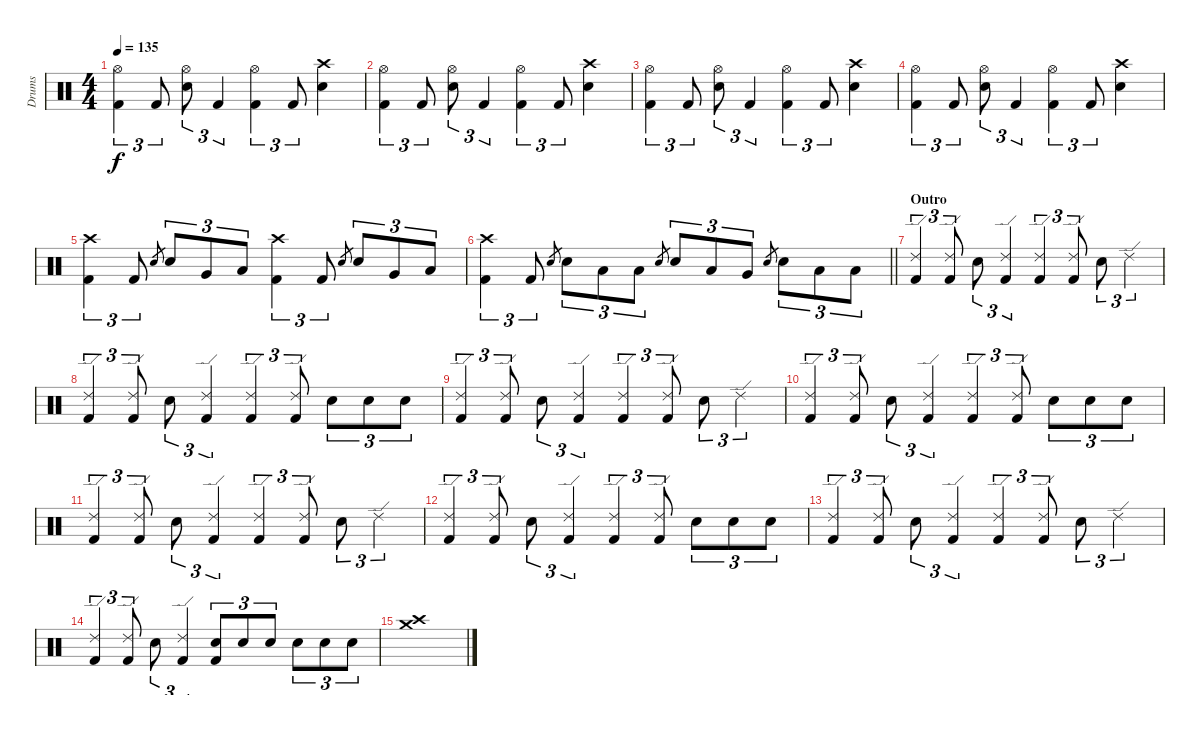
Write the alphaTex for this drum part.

\track ("Drums" "Drums") {instrument percussion}
\staff {score}
\articulation defaults
\ts (4 4)
\tempo 135
\clef neutral
\ks c
("Hi-Hat (open)" "Kick (hit) 2").4{tu (3 2) dy f} "Kick (hit) 2".8{tu (3 2)} ("Hi-Hat (open)" "Electric Snare (hit)").8{tu (3 2)} "Kick (hit) 2".4{tu (3 2)} ("Hi-Hat (open)" "Kick (hit) 2").4{tu (3 2)} "Kick (hit) 2".8{tu (3 2)} ("Crash high (hit)" "Electric Snare (hit)").4 |
("Hi-Hat (open)" "Kick (hit) 2").4{tu (3 2)} "Kick (hit) 2".8{tu (3 2)} ("Hi-Hat (open)" "Electric Snare (hit)").8{tu (3 2)} "Kick (hit) 2".4{tu (3 2)} ("Hi-Hat (open)" "Kick (hit) 2").4{tu (3 2)} "Kick (hit) 2".8{tu (3 2)} ("Crash high (hit)" "Electric Snare (hit)").4 |
("Hi-Hat (open)" "Kick (hit) 2").4{tu (3 2)} "Kick (hit) 2".8{tu (3 2)} ("Hi-Hat (open)" "Electric Snare (hit)").8{tu (3 2)} "Kick (hit) 2".4{tu (3 2)} ("Hi-Hat (open)" "Kick (hit) 2").4{tu (3 2)} "Kick (hit) 2".8{tu (3 2)} ("Crash high (hit)" "Electric Snare (hit)").4 |
("Hi-Hat (open)" "Kick (hit) 2").4{tu (3 2)} "Kick (hit) 2".8{tu (3 2)} ("Hi-Hat (open)" "Electric Snare (hit)").8{tu (3 2)} "Kick (hit) 2".4{tu (3 2)} ("Hi-Hat (open)" "Kick (hit) 2").4{tu (3 2)} "Kick (hit) 2".8{tu (3 2)} ("Crash high (hit)" "Electric Snare (hit)").4 |
("Crash high (hit)" "Kick (hit) 2").4{tu (3 2)} "Kick (hit) 2".8{tu (3 2)} "Electric Snare (hit)".8{gr} "Electric Snare (hit)".8{tu (3 2)} "Very Low Tom (hit)".8{tu (3 2)} "Low Floor Tom (hit)".8{tu (3 2)} ("Crash high (hit)" "Kick (hit) 2").4{tu (3 2)} "Kick (hit) 2".8{tu (3 2)} "Electric Snare (hit)".8{gr} "Electric Snare (hit)".8{tu (3 2)} "Very Low Tom (hit)".8{tu (3 2)} "Low Floor Tom (hit)".8{tu (3 2)} |
\barLineRight lightlight
("Crash high (hit)" "Kick (hit) 2").4{tu (3 2)} "Kick (hit) 2".8{tu (3 2)} "Electric Snare (hit)".8{gr} "Electric Snare (hit)".8{tu (3 2)} "Low Tom (hit)".8{tu (3 2)} "Low Tom (hit)".8{tu (3 2)} "Electric Snare (hit)".8{gr} "Electric Snare (hit)".8{tu (3 2)} "Low Floor Tom (hit)".8{tu (3 2)} "Very Low Tom (hit)".8{tu (3 2)} "Electric Snare (hit)".8{gr} "Electric Snare (hit)".8{tu (3 2)} "Low Floor Tom (hit)".8{tu (3 2)} "Low Floor Tom (hit)".8{tu (3 2)} |
\section ("" "Outro")
("Ride (edge) 2" "Kick (hit) 2").4{tu (3 2)} ("Ride (edge) 2" "Kick (hit) 2").8{tu (3 2)} "Electric Snare (hit)".8{tu (3 2)} ("Ride (edge) 2" "Kick (hit) 2").4{tu (3 2)} ("Ride (edge) 2" "Kick (hit) 2").4{tu (3 2)} ("Ride (edge) 2" "Kick (hit) 2").8{tu (3 2)} "Electric Snare (hit)".8{tu (3 2)} "Ride (edge) 2".4{tu (3 2)} |
("Ride (edge) 2" "Kick (hit) 2").4{tu (3 2)} ("Ride (edge) 2" "Kick (hit) 2").8{tu (3 2)} "Electric Snare (hit)".8{tu (3 2)} ("Ride (edge) 2" "Kick (hit) 2").4{tu (3 2)} ("Ride (edge) 2" "Kick (hit) 2").4{tu (3 2)} ("Ride (edge) 2" "Kick (hit) 2").8{tu (3 2)} "Electric Snare (hit)".8{tu (3 2)} "Electric Snare (hit)".8{tu (3 2)} "Electric Snare (hit)".8{tu (3 2)} |
("Ride (edge) 2" "Kick (hit) 2").4{tu (3 2)} ("Ride (edge) 2" "Kick (hit) 2").8{tu (3 2)} "Electric Snare (hit)".8{tu (3 2)} ("Ride (edge) 2" "Kick (hit) 2").4{tu (3 2)} ("Ride (edge) 2" "Kick (hit) 2").4{tu (3 2)} ("Ride (edge) 2" "Kick (hit) 2").8{tu (3 2)} "Electric Snare (hit)".8{tu (3 2)} "Ride (edge) 2".4{tu (3 2)} |
("Ride (edge) 2" "Kick (hit) 2").4{tu (3 2)} ("Ride (edge) 2" "Kick (hit) 2").8{tu (3 2)} "Electric Snare (hit)".8{tu (3 2)} ("Ride (edge) 2" "Kick (hit) 2").4{tu (3 2)} ("Ride (edge) 2" "Kick (hit) 2").4{tu (3 2)} ("Ride (edge) 2" "Kick (hit) 2").8{tu (3 2)} "Electric Snare (hit)".8{tu (3 2)} "Electric Snare (hit)".8{tu (3 2)} "Electric Snare (hit)".8{tu (3 2)} |
("Ride (edge) 2" "Kick (hit) 2").4{tu (3 2)} ("Ride (edge) 2" "Kick (hit) 2").8{tu (3 2)} "Electric Snare (hit)".8{tu (3 2)} ("Ride (edge) 2" "Kick (hit) 2").4{tu (3 2)} ("Ride (edge) 2" "Kick (hit) 2").4{tu (3 2)} ("Ride (edge) 2" "Kick (hit) 2").8{tu (3 2)} "Electric Snare (hit)".8{tu (3 2)} "Ride (edge) 2".4{tu (3 2)} |
("Ride (edge) 2" "Kick (hit) 2").4{tu (3 2)} ("Ride (edge) 2" "Kick (hit) 2").8{tu (3 2)} "Electric Snare (hit)".8{tu (3 2)} ("Ride (edge) 2" "Kick (hit) 2").4{tu (3 2)} ("Ride (edge) 2" "Kick (hit) 2").4{tu (3 2)} ("Ride (edge) 2" "Kick (hit) 2").8{tu (3 2)} "Electric Snare (hit)".8{tu (3 2)} "Electric Snare (hit)".8{tu (3 2)} "Electric Snare (hit)".8{tu (3 2)} |
("Ride (edge) 2" "Kick (hit) 2").4{tu (3 2)} ("Ride (edge) 2" "Kick (hit) 2").8{tu (3 2)} "Electric Snare (hit)".8{tu (3 2)} ("Ride (edge) 2" "Kick (hit) 2").4{tu (3 2)} ("Ride (edge) 2" "Kick (hit) 2").4{tu (3 2)} ("Ride (edge) 2" "Kick (hit) 2").8{tu (3 2)} "Electric Snare (hit)".8{tu (3 2)} "Ride (edge) 2".4{tu (3 2)} |
("Ride (edge) 2" "Kick (hit) 2").4{tu (3 2)} ("Ride (edge) 2" "Kick (hit) 2").8{tu (3 2)} "Electric Snare (hit)".8{tu (3 2)} ("Ride (edge) 2" "Kick (hit) 2").4{tu (3 2)} ("Electric Snare (hit)" "Kick (hit) 2").8{tu (3 2)} "Electric Snare (hit)".8{tu (3 2)} "Electric Snare (hit)".8{tu (3 2)} "Electric Snare (hit)".8{tu (3 2)} "Electric Snare (hit)".8{tu (3 2)} "Electric Snare (hit)".8{tu (3 2)} |
("Crash medium (hit)" "Crash high (hit)").1
